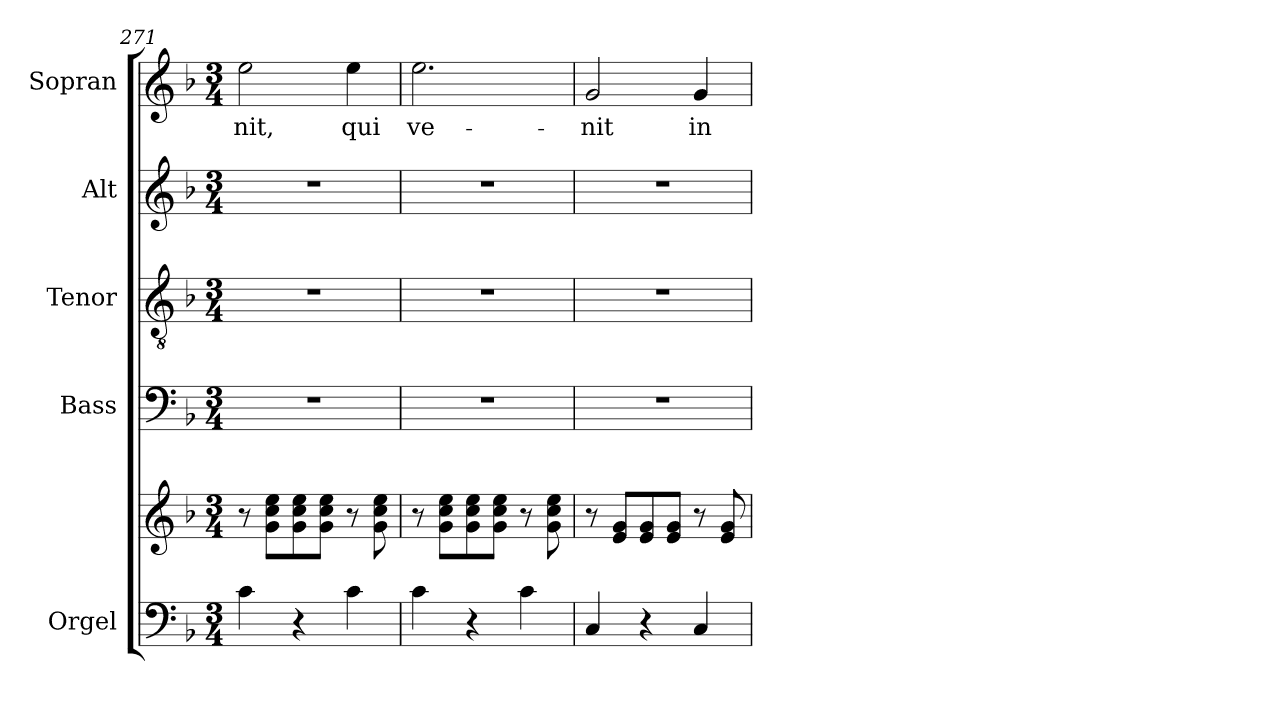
**kern	**kern	**kern	**kern	**kern	**kern	**text
*part5	*part5	*part4	*part3	*part2	*part1	*part1
*staff6	*staff5	*staff4	*staff3	*staff2	*staff1	*staff1
*I"Orgel	*	*I"Bass	*I"Tenor	*I"Alt	*I"Sopran	*
*I'Org.	*	*I'B.	*I'T.	*I'A.	*I'S.	*
*clefF4	*clefG2	*clefF4	*clefGv2	*clefG2	*clefG2	*
*k[b-]	*k[b-]	*k[b-]	*k[b-]	*k[b-]	*k[b-]	*
*F:	*F:	*F:	*F:	*F:	*F:	*
*M3/4	*M3/4	*M3/4	*M3/4	*M3/4	*M3/4	*
=271	=271	=271	=271	=271	=271	=271
!	!	!	!	!	!	!LO:LY:b
4c\	8r	2.r	2.r	2.r	2ee\	-nit,
.	8g\ 8cc\ 8ee\L	.	.	.	.	.
4r	8g\ 8cc\ 8ee\	.	.	.	.	.
.	8g\ 8cc\ 8ee\J	.	.	.	.	.
!	!	!	!	!	!	!LO:LY:b
4c\	8r	.	.	.	4ee\	qui
.	8g\ 8cc\ 8ee\	.	.	.	.	.
=272	=272	=272	=272	=272	=272	=272
!	!	!	!	!	!	!LO:LY:b
4c\	8r	2.r	2.r	2.r	2.ee\	ve-
.	8g\ 8cc\ 8ee\L	.	.	.	.	.
4r	8g\ 8cc\ 8ee\	.	.	.	.	.
.	8g\ 8cc\ 8ee\J	.	.	.	.	.
4c\	8r	.	.	.	.	.
.	8g\ 8cc\ 8ee\	.	.	.	.	.
=273	=273	=273	=273	=273	=273	=273
!	!	!	!	!	!	!LO:LY:b
4C/	8r	2.r	2.r	2.r	2g/	-nit
.	8e/ 8g/L	.	.	.	.	.
4r	8e/ 8g/	.	.	.	.	.
.	8e/ 8g/J	.	.	.	.	.
!	!	!	!	!	!	!LO:LY:b
4C/	8r	.	.	.	4g/	in
.	8e/ 8g/	.	.	.	.	.
=	=	=	=	=	=	=
*-	*-	*-	*-	*-	*-	*-
